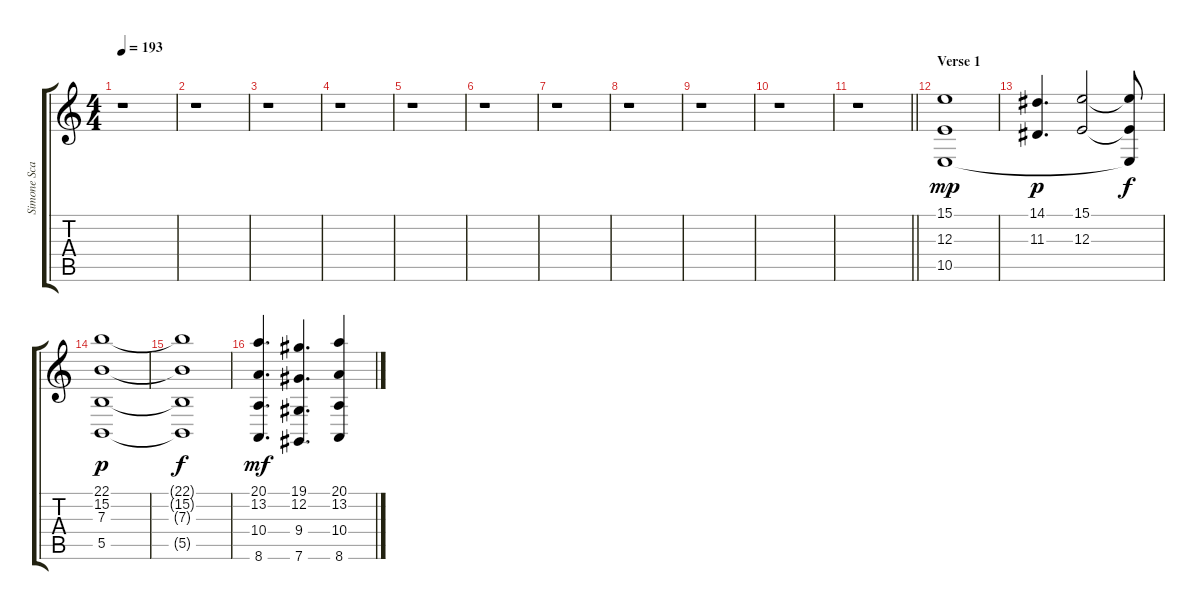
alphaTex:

\track ("Simone Scazzocchio (Synth)" "Simone Sca") {instrument stringensemble1}
\staff {score tabs}
\tuning (Db4 Ab3 E3 B2 Gb2 Db2) {hide}
\ts (4 4)
\tempo 193
\clef g2
\ks c
r.1{dy mp} |
r.1 |
r.1 |
r.1 |
r.1 |
r.1 |
r.1 |
r.1 |
r.1 |
r.1 |
\barLineRight lightlight
r.1 |
\section ("" "Verse 1")
(15.1 12.3 10.5).1 |
(14.1 11.3).4{d dy p} (15.1 12.3).2 (15.1{t} 12.3{t} 10.5{t}).8{dy f} |
(22.1 15.2 7.3 5.5).1{dy p} |
(22.1{t} 15.2{t} 7.3{t} 5.5{t}).1{dy f} |
(20.1 13.2 10.4 8.6).4{d dy mf} (19.1 12.2 9.4 7.6).4{d} (20.1 13.2 10.4 8.6).4
